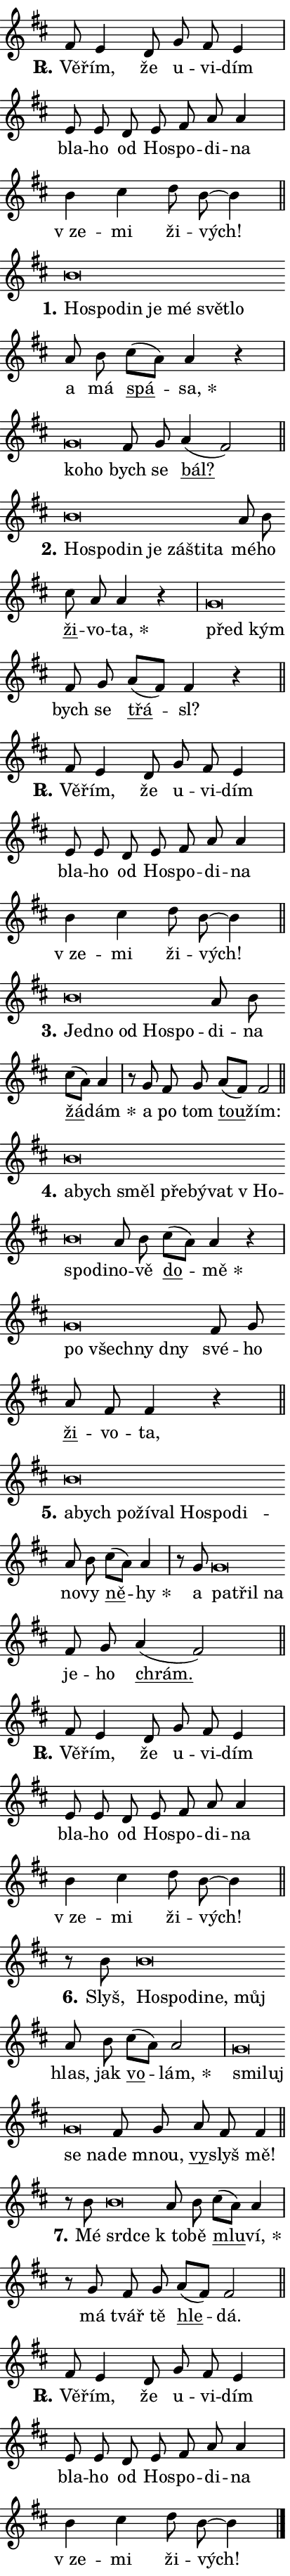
\version "2.24.0"
\header { tagline = "" }
\paper {
  indent = 0\cm
  top-margin = 0\cm
  right-margin = 0.13\cm % to fit lyric hyphens
  bottom-margin = 0\cm
  left-margin = 0\cm
  paper-width = 7\cm
  page-breaking = #ly:one-page-breaking
  system-system-spacing.basic-distance = #11
  score-system-spacing.basic-distance = #11
  ragged-last = ##f
}


%% Author: Thomas Morley
%% https://lists.gnu.org/archive/html/lilypond-user/2020-05/msg00002.html
#(define (line-position grob)
"Returns position of @var[grob} in current system:
   @code{'start}, if at first time-step
   @code{'end}, if at last time-step
   @code{'middle} otherwise
"
  (let* ((col (ly:item-get-column grob))
         (ln (ly:grob-object col 'left-neighbor))
         (rn (ly:grob-object col 'right-neighbor))
         (col-to-check-left (if (ly:grob? ln) ln col))
         (col-to-check-right (if (ly:grob? rn) rn col))
         (break-dir-left
           (and
             (ly:grob-property col-to-check-left 'non-musical #f)
             (ly:item-break-dir col-to-check-left)))
         (break-dir-right
           (and
             (ly:grob-property col-to-check-right 'non-musical #f)
             (ly:item-break-dir col-to-check-right))))
        (cond ((eqv? 1 break-dir-left) 'start)
              ((eqv? -1 break-dir-right) 'end)
              (else 'middle))))

#(define (tranparent-at-line-position vctor)
  (lambda (grob)
  "Relying on @code{line-position} select the relevant enry from @var{vctor}.
Used to determine transparency,"
    (case (line-position grob)
      ((end) (not (vector-ref vctor 0)))
      ((middle) (not (vector-ref vctor 1)))
      ((start) (not (vector-ref vctor 2))))))

noteHeadBreakVisibility =
#(define-music-function (break-visibility)(vector?)
"Makes @code{NoteHead}s transparent relying on @var{break-visibility}"
#{
  \override NoteHead.transparent =
    #(tranparent-at-line-position break-visibility)
#})

#(define delete-ledgers-for-transparent-note-heads
  (lambda (grob)
    "Reads whether a @code{NoteHead} is transparent.
If so this @code{NoteHead} is removed from @code{'note-heads} from
@var{grob}, which is supposed to be @code{LedgerLineSpanner}.
As a result ledgers are not printed for this @code{NoteHead}"
    (let* ((nhds-array (ly:grob-object grob 'note-heads))
           (nhds-list
             (if (ly:grob-array? nhds-array)
                 (ly:grob-array->list nhds-array)
                 '()))
           ;; Relies on the transparent-property being done before
           ;; Staff.LedgerLineSpanner.after-line-breaking is executed.
           ;; This is fragile ...
           (to-keep
             (remove
               (lambda (nhd)
                 (ly:grob-property nhd 'transparent #f))
               nhds-list)))
      ;; TODO find a better method to iterate over grob-arrays, similiar
      ;; to filter/remove etc for lists
      ;; For now rebuilt from scratch
      (set! (ly:grob-object grob 'note-heads)  '())
      (for-each
        (lambda (nhd)
          (ly:pointer-group-interface::add-grob grob 'note-heads nhd))
        to-keep))))

squashNotes = {
  \override NoteHead.X-extent = #'(-0.2 . 0.2)
  \override NoteHead.Y-extent = #'(-0.75 . 0)
  \override NoteHead.stencil =
    #(lambda (grob)
       (let ((pos (ly:grob-property grob 'staff-position)))
         (begin
           (if (< pos -7) (display "ERROR: Lower brevis then expected\n") (display ""))
           (if (<= pos -6) ly:text-interface::print ly:note-head::print))))
}
unSquashNotes = {
  \revert NoteHead.X-extent
  \revert NoteHead.Y-extent
  \revert NoteHead.stencil
}

hideNotes = \noteHeadBreakVisibility #begin-of-line-visible
unHideNotes = \noteHeadBreakVisibility #all-visible

% work-around for resetting accidentals
% https://lilypond.org/doc/v2.23/Documentation/notation/displaying-rhythms#unmetered-music
cadenzaMeasure = {
  \cadenzaOff
  \partial 1024 s1024
  \cadenzaOn
}

#(define-markup-command (accent layout props text) (markup?)
  "Underline accented syllable"
  (interpret-markup layout props
    #{\markup \override #'(offset . 4.3) \underline { #text }#}))

responsum = \markup \concat {
  "R" \hspace #-1.05 \path #0.1 #'((moveto 0 0.07) (lineto 0.9 0.8)) \hspace #0.05 "."
}

spaceSize = #0.6828661417322834 % exact space size for TeX Gyre Schola

\layout {
  \context {
    \Staff
    \remove "Time_signature_engraver"
    \override LedgerLineSpanner.after-line-breaking = #delete-ledgers-for-transparent-note-heads
  }
  \context {
    \Lyrics {
      \override LyricSpace.minimum-distance = \spaceSize
      \override LyricText.font-name = #"TeX Gyre Schola"
      \override LyricText.font-size = 1
      \override StanzaNumber.font-name = #"TeX Gyre Schola Bold"
      \override StanzaNumber.font-size = 1
    }
  }
  \context {
    \Score 
    \override NoteHead.text =
      #(lambda (grob) 
        (let ((pos (ly:grob-property grob 'staff-position)))
          #{\markup {
            \combine
              \halign #-0.55 \raise #(if (= pos -6) 0 0.5) \override #'(thickness . 2) \draw-line #'(3.2 . 0)
              \musicglyph "noteheads.sM1"
          }#}))
  }
}

% magnetic-lyrics.ily
%
%   written by
%     Jean Abou Samra <jean@abou-samra.fr>
%     Werner Lemberg <wl@gnu.org>
%
%   adapted by
%     Jiri Hon <jiri.hon@gmail.com>
%
% Version 2022-Apr-15

% https://www.mail-archive.com/lilypond-user@gnu.org/msg149350.html

#(define (Left_hyphen_pointer_engraver context)
   "Collect syllable-hyphen-syllable occurrences in lyrics and store
them in properties.  This engraver only looks to the left.  For
example, if the lyrics input is @code{foo -- bar}, it does the
following.

@itemize @bullet
@item
Set the @code{text} property of the @code{LyricHyphen} grob between
@q{foo} and @q{bar} to @code{foo}.

@item
Set the @code{left-hyphen} property of the @code{LyricText} grob with
text @q{foo} to the @code{LyricHyphen} grob between @q{foo} and
@q{bar}.
@end itemize

Use this auxiliary engraver in combination with the
@code{lyric-@/text::@/apply-@/magnetic-@/offset!} hook."
   (let ((hyphen #f)
         (text #f))
     (make-engraver
      (acknowledgers
       ((lyric-syllable-interface engraver grob source-engraver)
        (set! text grob)))
      (end-acknowledgers
       ((lyric-hyphen-interface engraver grob source-engraver)
        ;(when (not (grob::has-interface grob 'lyric-space-interface))
          (set! hyphen grob)));)
      ((stop-translation-timestep engraver)
       (when (and text hyphen)
         (ly:grob-set-object! text 'left-hyphen hyphen))
       (set! text #f)
       (set! hyphen #f)))))

#(define (lyric-text::apply-magnetic-offset! grob)
   "If the space between two syllables is less than the value in
property @code{LyricText@/.details@/.squash-threshold}, move the right
syllable to the left so that it gets concatenated with the left
syllable.

Use this function as a hook for
@code{LyricText@/.after-@/line-@/breaking} if the
@code{Left_@/hyphen_@/pointer_@/engraver} is active."
   (let ((hyphen (ly:grob-object grob 'left-hyphen #f)))
     (when hyphen
       (let ((left-text (ly:spanner-bound hyphen LEFT)))
         (when (grob::has-interface left-text 'lyric-syllable-interface)
           (let* ((common (ly:grob-common-refpoint grob left-text X))
                  (this-x-ext (ly:grob-extent grob common X))
                  (left-x-ext
                   (begin
                     ;; Trigger magnetism for left-text.
                     (ly:grob-property left-text 'after-line-breaking)
                     (ly:grob-extent left-text common X)))
                  ;; `delta` is the gap width between two syllables.
                  (delta (- (interval-start this-x-ext)
                            (interval-end left-x-ext)))
                  (details (ly:grob-property grob 'details))
                  (threshold (assoc-get 'squash-threshold details 0.2)))
             (when (< delta threshold)
               (let* (;; We have to manipulate the input text so that
                      ;; ligatures crossing syllable boundaries are not
                      ;; disabled.  For languages based on the Latin
                      ;; script this is essentially a beautification.
                      ;; However, for non-Western scripts it can be a
                      ;; necessity.
                      (lt (ly:grob-property left-text 'text))
                      (rt (ly:grob-property grob 'text))
                      (is-space (grob::has-interface hyphen 'lyric-space-interface))
                      (space (if is-space " " ""))
                      (extra-delta (if is-space spaceSize 0))
                      ;; Append new syllable.
                      (ltrt-space (if (and (string? lt) (string? rt))
                                (string-append lt space rt)
                                (make-concat-markup (list lt space rt))))
                      ;; Right-align `ltrt` to the right side.
                      (ltrt-space-markup (grob-interpret-markup
                               grob
                               (make-translate-markup
                                (cons (interval-length this-x-ext) 0)
                                (make-right-align-markup ltrt-space)))))
                 (begin
                   ;; Don't print `left-text`.
                   (ly:grob-set-property! left-text 'stencil #f)
                   ;; Set text and stencil (which holds all collected
                   ;; syllables so far) and shift it to the left.
                   (ly:grob-set-property! grob 'text ltrt-space)
                   (ly:grob-set-property! grob 'stencil ltrt-space-markup)
                   (ly:grob-translate-axis! grob (- (- delta extra-delta)) X))))))))))


#(define (lyric-hyphen::displace-bounds-first grob)
   ;; Make very sure this callback isn't triggered too early.
   (let ((left (ly:spanner-bound grob LEFT))
         (right (ly:spanner-bound grob RIGHT)))
     (ly:grob-property left 'after-line-breaking)
     (ly:grob-property right 'after-line-breaking)
     (ly:lyric-hyphen::print grob)))

squashThreshold = #0.4

\layout {
  \context {
    \Lyrics
    \consists #Left_hyphen_pointer_engraver
    \override LyricText.after-line-breaking =
      #lyric-text::apply-magnetic-offset!
    \override LyricHyphen.stencil = #lyric-hyphen::displace-bounds-first
    \override LyricText.details.squash-threshold = \squashThreshold
    \override LyricHyphen.minimum-distance = 0
    \override LyricHyphen.minimum-length = \squashThreshold
  }
}

squashText = \override LyricText.details.squash-threshold = 9999
unSquashText = \override LyricText.details.squash-threshold = \squashThreshold

leftText = \override LyricText.self-alignment-X = #LEFT
unLeftText = \revert LyricText.self-alignment-X

starOffset = #(lambda (grob) 
                (let ((x_offset (ly:self-alignment-interface::aligned-on-x-parent grob)))
                  (if (= x_offset 0) 0 (+ x_offset 1.2))))

star = #(define-music-function (syllable)(string?)
"Append star separator at the end of a syllable"
#{
  \once \override LyricText.X-offset = #starOffset
  \lyricmode { \markup {
    #syllable
    \override #'((font-name . "TeX Gyre Schola Bold")) \hspace #0.2 \lower #0.65 \larger "*"
  } }
#})

starAccent = #(define-music-function (syllable)(string?)
"Append star separator at the end of a syllable and make accent"
#{
  \once \override LyricText.X-offset = #starOffset
  \lyricmode { \markup {
    \accent #syllable
    \override #'((font-name . "TeX Gyre Schola Bold")) \hspace #0.2 \lower #0.65 \larger "*"
  } }
#})

breath = #(define-music-function (syllable)(string?)
"Append breathing indicator at the end of a syllable"
#{
  \lyricmode { \markup { #syllable "+" } }
#})

optionalBreath = #(define-music-function (syllable)(string?)
"Append optional breathing indicator at the end of a syllable"
#{
  \lyricmode { \markup { #syllable "(+)" } }
#})


\score {
    <<
        \new Voice = "melody" { \cadenzaOn \key d \major \relative { fis'8 e4 d8 g fis e4 \cadenzaMeasure \bar "|" e8 e d e \bar "" fis a a4 \cadenzaMeasure \bar "|" b cis d8 b~ b4 \cadenzaMeasure \bar "||" \break } }
        \new Lyrics \lyricsto "melody" { \lyricmode { \set stanza = \responsum
Vě -- řím, že u -- vi -- dím bla -- ho od Ho -- spo -- di -- na "v ze" -- mi ži -- vých! } }
    >>
    \layout {}
}

\score {
    <<
        \new Voice = "melody" { \cadenzaOn \key d \major \relative { \squashNotes b'\breve*1/16 \hideNotes \breve*1/16 \bar "" \breve*1/16 \bar "" \breve*1/16 \bar "" \breve*1/16 \bar "" \breve*1/16 \breve*1/16 \bar "" \unHideNotes \unSquashNotes a8 b \bar "" cis[( a)] a4 r \cadenzaMeasure \bar "|" \squashNotes g\breve*1/16 \hideNotes \breve*1/16 \bar "" \unHideNotes \unSquashNotes fis8 g \bar "" a4( fis2) \cadenzaMeasure \bar "||" \break } }
        \new Lyrics \lyricsto "melody" { \lyricmode { \set stanza = "1."
\leftText Ho -- \squashText spo -- din je mé svět -- lo \unLeftText \unSquashText a má \markup \accent spá -- \star sa, \leftText ko -- \squashText ho \unLeftText \unSquashText bych se \markup \accent bál? } }
    >>
    \layout {}
}

\score {
    <<
        \new Voice = "melody" { \cadenzaOn \key d \major \relative { \squashNotes b'\breve*1/16 \hideNotes \breve*1/16 \bar "" \breve*1/16 \bar "" \breve*1/16 \bar "" \breve*1/16 \bar "" \breve*1/16 \breve*1/16 \bar "" \unHideNotes \unSquashNotes a8 b \bar "" cis a a4 r \cadenzaMeasure \bar "|" \squashNotes g\breve*1/16 \hideNotes \breve*1/16 \bar "" \unHideNotes \unSquashNotes fis8 g \bar "" a[( fis)] fis4 r \cadenzaMeasure \bar "||" \break } }
        \new Lyrics \lyricsto "melody" { \lyricmode { \set stanza = "2."
\leftText Ho -- \squashText spo -- din je zá -- šti -- ta \unLeftText \unSquashText mé -- ho \markup \accent ži -- vo -- \star ta, \leftText před \squashText kým \unLeftText \unSquashText bych se \markup \accent třá -- sl? } }
    >>
    \layout {}
}

\score {
    <<
        \new Voice = "melody" { \cadenzaOn \key d \major \relative { fis'8 e4 d8 g fis e4 \cadenzaMeasure \bar "|" e8 e d e \bar "" fis a a4 \cadenzaMeasure \bar "|" b cis d8 b~ b4 \cadenzaMeasure \bar "||" \break } }
        \new Lyrics \lyricsto "melody" { \lyricmode { \set stanza = \responsum
Vě -- řím, že u -- vi -- dím bla -- ho od Ho -- spo -- di -- na "v ze" -- mi ži -- vých! } }
    >>
    \layout {}
}

\score {
    <<
        \new Voice = "melody" { \cadenzaOn \key d \major \relative { \squashNotes b'\breve*1/16 \hideNotes \breve*1/16 \bar "" \breve*1/16 \bar "" \breve*1/16 \breve*1/16 \bar "" \unHideNotes \unSquashNotes a8 b \bar "" cis[( a)] a4 \cadenzaMeasure \bar "|" r8 g8 fis8 g \bar "" a[( fis)] fis2 \cadenzaMeasure \bar "||" \break } }
        \new Lyrics \lyricsto "melody" { \lyricmode { \set stanza = "3."
\leftText Jed -- \squashText no od Ho -- spo -- \unLeftText \unSquashText di -- na \markup \accent žá -- \star dám a po tom \markup \accent tou -- žím: } }
    >>
    \layout {}
}

\score {
    <<
        \new Voice = "melody" { \cadenzaOn \key d \major \relative { \squashNotes b'\breve*1/16 \hideNotes \breve*1/16 \bar "" \breve*1/16 \bar "" \breve*1/16 \bar "" \breve*1/16 \bar "" \breve*1/16 \bar "" \breve*1/16 \bar "" \breve*1/16 \breve*1/16 \bar "" \unHideNotes \unSquashNotes a8 b \bar "" cis[( a)] a4 r \cadenzaMeasure \bar "|" \squashNotes g\breve*1/16 \hideNotes \breve*1/16 \bar "" \breve*1/16 \breve*1/16 \bar "" \unHideNotes \unSquashNotes fis8 g \bar "" a8 fis fis4 r \cadenzaMeasure \bar "||" \break } }
        \new Lyrics \lyricsto "melody" { \lyricmode { \set stanza = "4."
\leftText a -- \squashText bych směl pře -- bý -- vat "v Ho" -- spo -- di -- \unLeftText \unSquashText no -- vě \markup \accent do -- \star mě \leftText po \squashText všech -- ny dny \unLeftText \unSquashText své -- ho \markup \accent ži -- vo -- ta, } }
    >>
    \layout {}
}

\score {
    <<
        \new Voice = "melody" { \cadenzaOn \key d \major \relative { \squashNotes b'\breve*1/16 \hideNotes \breve*1/16 \bar "" \breve*1/16 \bar "" \breve*1/16 \bar "" \breve*1/16 \bar "" \breve*1/16 \bar "" \breve*1/16 \breve*1/16 \bar "" \unHideNotes \unSquashNotes a8 b \bar "" cis[( a)] a4 \cadenzaMeasure \bar "|" r8 g \squashNotes g\breve*1/16 \hideNotes \breve*1/16 \breve*1/16 \bar "" \unHideNotes \unSquashNotes fis8 g \bar "" a4( fis2) \cadenzaMeasure \bar "||" \break } }
        \new Lyrics \lyricsto "melody" { \lyricmode { \set stanza = "5."
\leftText a -- \squashText bych po -- ží -- val Ho -- spo -- di -- \unLeftText \unSquashText no -- vy \markup \accent ně -- \star hy a \leftText pa -- \squashText třil na \unLeftText \unSquashText je -- ho \markup \accent chrám. } }
    >>
    \layout {}
}

\score {
    <<
        \new Voice = "melody" { \cadenzaOn \key d \major \relative { fis'8 e4 d8 g fis e4 \cadenzaMeasure \bar "|" e8 e d e \bar "" fis a a4 \cadenzaMeasure \bar "|" b cis d8 b~ b4 \cadenzaMeasure \bar "||" \break } }
        \new Lyrics \lyricsto "melody" { \lyricmode { \set stanza = \responsum
Vě -- řím, že u -- vi -- dím bla -- ho od Ho -- spo -- di -- na "v ze" -- mi ži -- vých! } }
    >>
    \layout {}
}

\score {
    <<
        \new Voice = "melody" { \cadenzaOn \key d \major \relative { r8 b'8 \squashNotes b\breve*1/16 \hideNotes \breve*1/16 \bar "" \breve*1/16 \bar "" \breve*1/16 \breve*1/16 \bar "" \unHideNotes \unSquashNotes a8 b \bar "" cis[( a)] a2 \cadenzaMeasure \bar "|" \squashNotes g\breve*1/16 \hideNotes \breve*1/16 \bar "" \breve*1/16 \breve*1/16 \bar "" \unHideNotes \unSquashNotes fis8 g \bar "" a fis fis4 \cadenzaMeasure \bar "||" \break } }
        \new Lyrics \lyricsto "melody" { \lyricmode { \set stanza = "6."
Slyš, \leftText Ho -- \squashText spo -- di -- ne, můj \unLeftText \unSquashText hlas, jak \markup \accent vo -- \star lám, \leftText smi -- \squashText luj se na -- \unLeftText \unSquashText de mnou, \markup \accent vy -- slyš mě! } }
    >>
    \layout {}
}

\score {
    <<
        \new Voice = "melody" { \cadenzaOn \key d \major \relative { r8 b'8 \squashNotes b\breve*1/16 \hideNotes \breve*1/16 \bar "" \unHideNotes \unSquashNotes a8 b \bar "" cis[( a)] a4 \cadenzaMeasure \bar "|" r8 g fis8 g \bar "" a[( fis)] fis2 \cadenzaMeasure \bar "||" \break } }
        \new Lyrics \lyricsto "melody" { \lyricmode { \set stanza = "7."
Mé \leftText srd -- \squashText ce \unLeftText \unSquashText "k to" -- bě \markup \accent mlu -- \star ví, má tvář tě \markup \accent hle -- dá. } }
    >>
    \layout {}
}

\score {
    <<
        \new Voice = "melody" { \cadenzaOn \key d \major \relative { fis'8 e4 d8 g fis e4 \cadenzaMeasure \bar "|" e8 e d e \bar "" fis a a4 \cadenzaMeasure \bar "|" b cis d8 b~ b4 \cadenzaMeasure \bar "||" \break } \bar "|." }
        \new Lyrics \lyricsto "melody" { \lyricmode { \set stanza = \responsum
Vě -- řím, že u -- vi -- dím bla -- ho od Ho -- spo -- di -- na "v ze" -- mi ži -- vých! } }
    >>
    \layout {}
}
